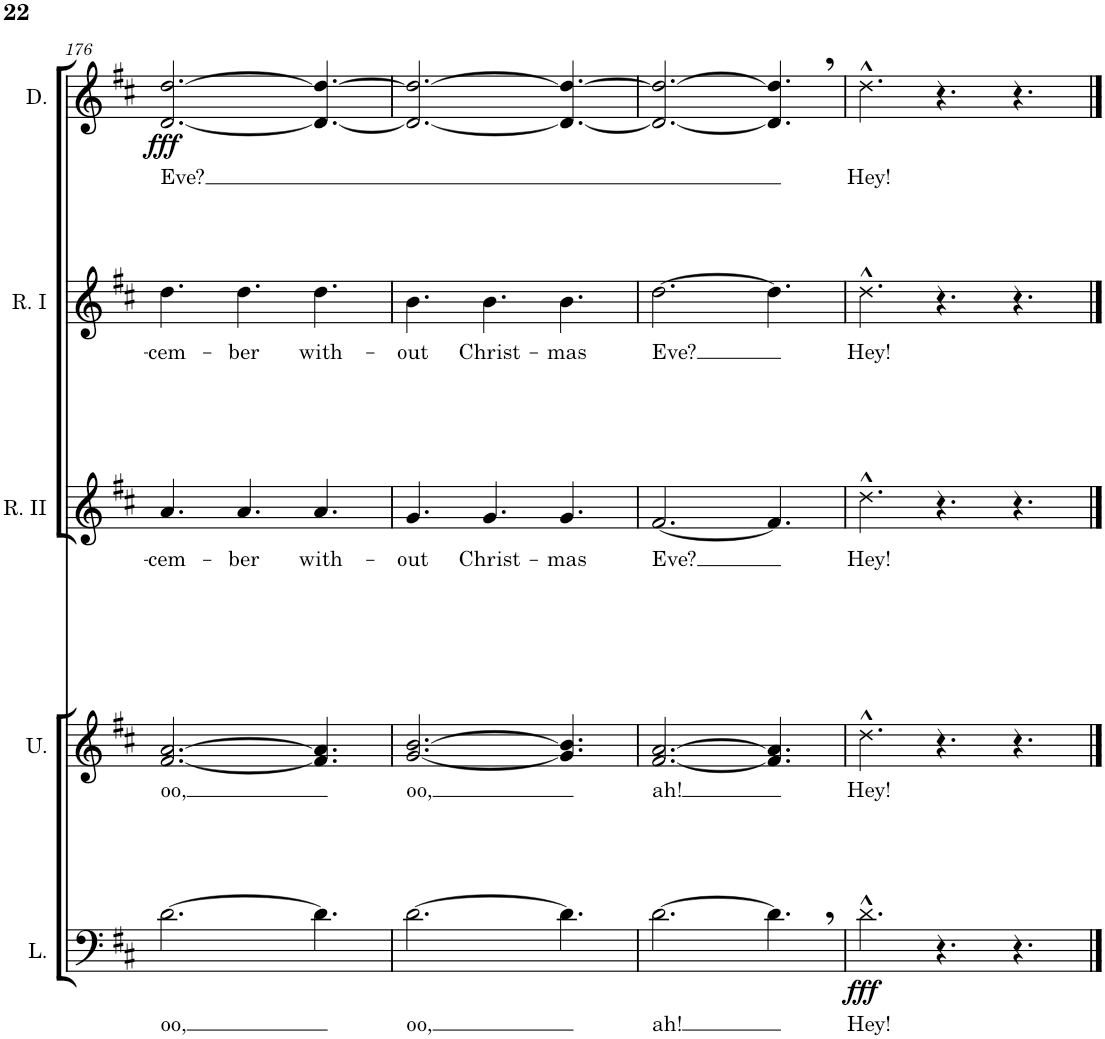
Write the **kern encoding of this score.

**kern	**text	**dynam	**kern	**text	**kern	**text	**kern	**text	**kern	**text	**dynam
*part5	*part5	*part5	*part4	*part4	*part3	*part3	*part2	*part2	*part1	*part1	*part1
*staff5	*staff5	*staff5	*staff4	*staff4	*staff3	*staff3	*staff2	*staff2	*staff1	*staff1	*staff1
*I"Lower Voices	*	*	*I"Upper Voices	*	*I"Round II	*	*I"Round I	*	*I"Duet	*	*
*I'L.	*	*	*I'U.	*	*I'R. II	*	*I'R. I	*	*I'D.	*	*
!!LO:PB:g=z
*clefF4	*	*	*clefG2	*	*clefG2	*	*clefG2	*	*clefG2	*	*
*k[f#c#]	*	*	*k[f#c#]	*	*k[f#c#]	*	*k[f#c#]	*	*k[f#c#]	*	*
*M9/8	*	*	*M9/8	*	*M9/8	*	*M9/8	*	*M9/8	*	*
=176	=176	=176	=176	=176	=176	=176	=176	=176	=176	=176	=176
!	!LO:LY:b	!	!	!LO:LY:b	!	!LO:LY:b	!	!LO:LY:b	!	!LO:LY:b	!LO:DY:b
[2.d\	oo,	.	[2.f#/ [2.a/	oo,	4.a/	-cem-	4.dd\	-cem-	[2.d/ [2.dd/	Eve?	fff
!	!	!	!	!	!	!LO:LY:b	!	!LO:LY:b	!	!	!
.	.	.	.	.	4.a/	-ber	4.dd\	-ber	.	.	.
!	!	!	!	!	!	!LO:LY:b	!	!LO:LY:b	!	!	!
4.d\]	.	.	4.f#/] 4.a/]	.	4.a/	with-	4.dd\	with-	4.d/_ 4.dd/_	.	.
=177	=177	=177	=177	=177	=177	=177	=177	=177	=177	=177	=177
!	!LO:LY:b	!	!	!LO:LY:b	!	!LO:LY:b	!	!LO:LY:b	!	!	!
[2.d\	oo,	.	[2.g/ [2.b/	oo,	4.g/	-out	4.b\	-out	2.d/_ 2.dd/_	.	.
!	!	!	!	!	!	!LO:LY:b	!	!LO:LY:b	!	!	!
.	.	.	.	.	4.g/	Christ-	4.b\	Christ-	.	.	.
!	!	!	!	!	!	!LO:LY:b	!	!LO:LY:b	!	!	!
4.d\]	.	.	4.g/] 4.b/]	.	4.g/	-mas	4.b\	-mas	4.d/_ 4.dd/_	.	.
=178	=178	=178	=178	=178	=178	=178	=178	=178	=178	=178	=178
!	!LO:LY:b	!	!	!LO:LY:b	!	!LO:LY:b	!	!LO:LY:b	!	!	!
[2.d\	ah!	.	[2.f#/ [2.a/	ah!	[2.f#/	Eve?	[2.dd\	Eve?	2.d/_ 2.dd/_	.	.
4.d,\]	.	.	4.f#/] 4.a/]	.	4.f#/]	.	4.dd\]	.	4.d/], 4.dd/],	.	.
=179	=179	=179	=179	=179	=179	=179	=179	=179	=179	=179	=179
!	!LO:LY:b	!LO:DY:b	!	!LO:LY:b	!	!LO:LY:b	!	!LO:LY:b	!	!LO:LY:b	!
4.d^^\	Hey!	fff	4.dd^^\	Hey!	4.dd^^\	Hey!	4.dd^^\	Hey!	4.dd^^\	Hey!	.
4.r	.	.	4.r	.	4.r	.	4.r	.	4.r	.	.
4.r	.	.	4.r	.	4.r	.	4.r	.	4.r	.	.
==	==	==	==	==	==	==	==	==	==	==	==
*-	*-	*-	*-	*-	*-	*-	*-	*-	*-	*-	*-
